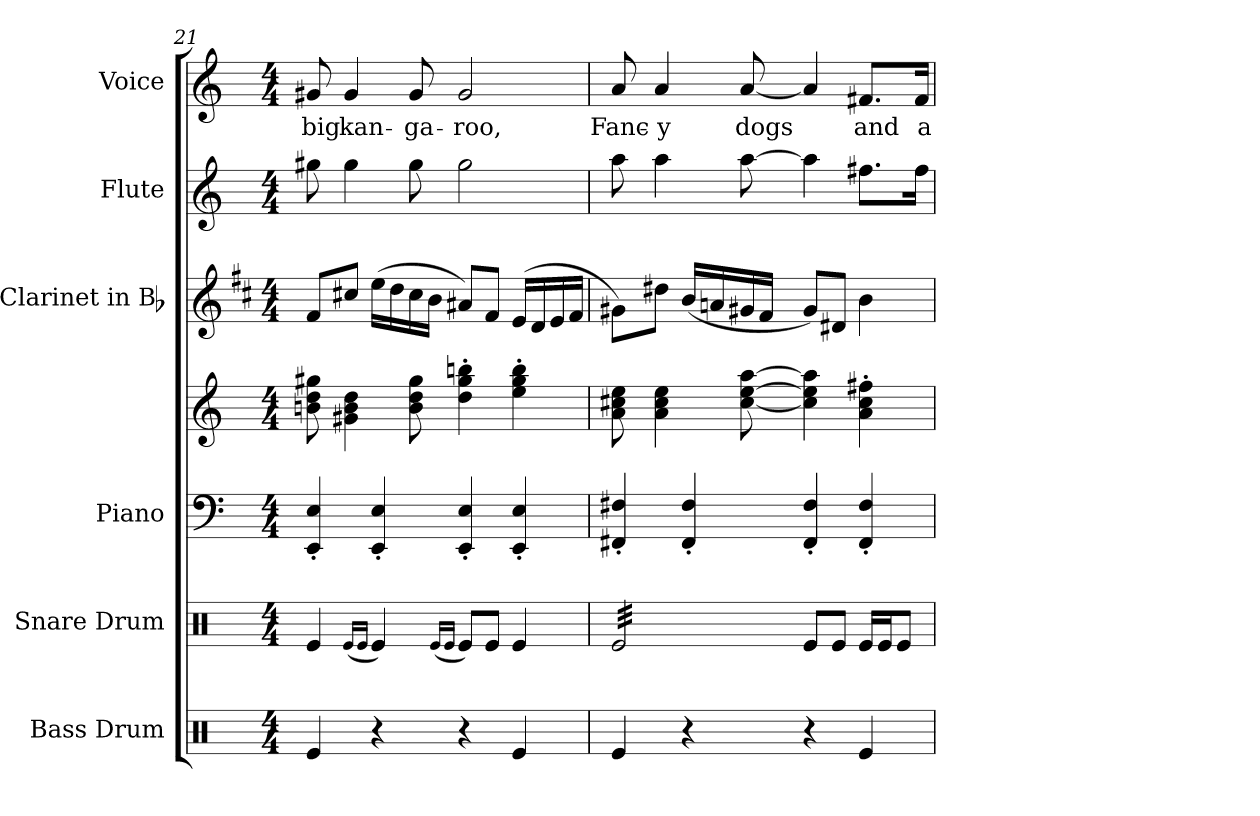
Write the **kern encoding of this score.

**kern	**kern	**kern	**kern	**kern	**kern	**kern	**text
*part6	*part5	*part4	*part4	*part3	*part2	*part1	*part1
*staff7	*staff6	*staff5	*staff4	*staff3	*staff2	*staff1	*staff1
*I"Bass Drum	*I"Snare Drum	*I"Piano	*	*I"Clarinet in Bb	*I"Flute	*I"Voice	*
*I'B. D.	*I'S. D.	*I'Pno.	*	*I'Cl.	*I'Fl.	*I'Voice	*
*clefX	*clefX	*clefF4	*clefG2	*clefG2	*clefG2	*clefG2	*
*	*	*	*	*ITrd1c2	*	*	*
*k[]	*k[]	*k[]	*k[]	*k[]	*k[]	*k[]	*
*C:	*C:	*C:	*C:	*C:	*C:	*C:	*
*M4/4	*M4/4	*M4/4	*M4/4	*M4/4	*M4/4	*M4/4	*
=21	=21	=21	=21	=21	=21	=21	=21
!	!	!	!	!	!	!	!LO:LY:b:color=#000000
4Rei/	4Rei/	4EEi/' 4Ei'	8bni\ 8ddi 8gg#Xi	8ei/L	8gg#Xi\	8g#Xi/	big
!	!	!	!	!	!	!	!LO:LY:b:color=#000000
.	.	.	4g#Xi\ 4bi 4ddi	8bni/J	4gg#i\	4g#i/	kan-
.	(16qRei/LL	.	.	.	.	.	.
.	16qRei/JJ	.	.	.	.	.	.
4r	4Rei/)	4EEi/' 4Ei'	.	(16ddi\LL	.	.	.
.	.	.	.	16cci\	.	.	.
!	!	!	!	!	!	!	!LO:LY:b:color=#000000
.	.	.	8bi\ 8ddi 8gg#i	16bi\	8gg#i\	8g#i/	-ga-
.	.	.	.	16ai\JJ	.	.	.
.	(16qRei/LL	.	.	.	.	.	.
.	16qRei/JJ	.	.	.	.	.	.
!	!	!	!	!	!	!	!LO:LY:b:color=#000000
4r	8Rei/L)	4EEi/' 4Ei'	4ddi\' 4gg#i' 4bbni'	8g#Xi/L)	2gg#i\	2g#i/	-roo,
.	8Rei/J	.	.	8ei/J	.	.	.
4Rei/	4Rei/	4EEi/' 4Ei'	4eei\' 4gg#i' 4bbi'	(16di/LL	.	.	.
.	.	.	.	16ci/	.	.	.
.	.	.	.	16di/	.	.	.
.	.	.	.	16ei/JJ	.	.	.
=22	=22	=22	=22	=22	=22	=22	=22
!	!	!	!	!	!	!	!LO:LY:b:color=#000000
*	*tremolo	*	*	*	*	*	*
4Rei/	32Rei/LLL	4FF#Xi/' 4F#Xi'	8ai\ 8cc#Xi 8eei	8f#Xi\L)	8aai\	8ai/	Fanc-
.	32Rei/	.	.	.	.	.	.
.	32Rei/	.	.	.	.	.	.
.	32Rei/	.	.	.	.	.	.
!	!	!	!	!	!	!	!LO:LY:b:color=#000000
.	32Rei/	.	4ai\ 4cc#i 4eei	8cc#Xi\J	4aai\	4ai/	-y
.	32Rei/	.	.	.	.	.	.
.	32Rei/	.	.	.	.	.	.
.	32Rei/	.	.	.	.	.	.
4r	32Rei/	4FF#i/' 4F#i'	.	(16ai/LL	.	.	.
.	32Rei/	.	.	.	.	.	.
.	32Rei/	.	.	16gni/	.	.	.
.	32Rei/	.	.	.	.	.	.
!	!	!	!	!	!	!	!LO:LY:b:color=#000000
.	32Rei/	.	[8cc#i\ [8eei [8aai	16f#Xi/	[8aai\	[8ai/	dogs
.	32Rei/	.	.	.	.	.	.
.	32Rei/	.	.	16ei/JJ	.	.	.
.	32Rei/JJJ	.	.	.	.	.	.
*	*Xtremolo	*	*	*	*	*	*
4r	8Rei/L	4FF#i/' 4F#i'	4cc#i\] 4eei] 4aai]	8f#i/L)	4aai\]	4ai/]	.
.	8Rei/J	.	.	8c#Xi/J	.	.	.
!	!	!	!	!	!	!	!LO:LY:b:color=#000000
4Rei/	16Rei/LL	4FF#i/' 4F#i'	4ai\' 4cc#i' 4ff#Xi'	4ai\	8.ff#Xi\L	8.f#Xi/L	and
.	16Rei/J	.	.	.	.	.	.
.	8Rei/J	.	.	.	.	.	.
!	!	!	!	!	!	!	!LO:LY:b:color=#000000
.	.	.	.	.	16ff#i\Jk	16f#i/Jk	a
=	=	=	=	=	=	=	=
*-	*-	*-	*-	*-	*-	*-	*-
